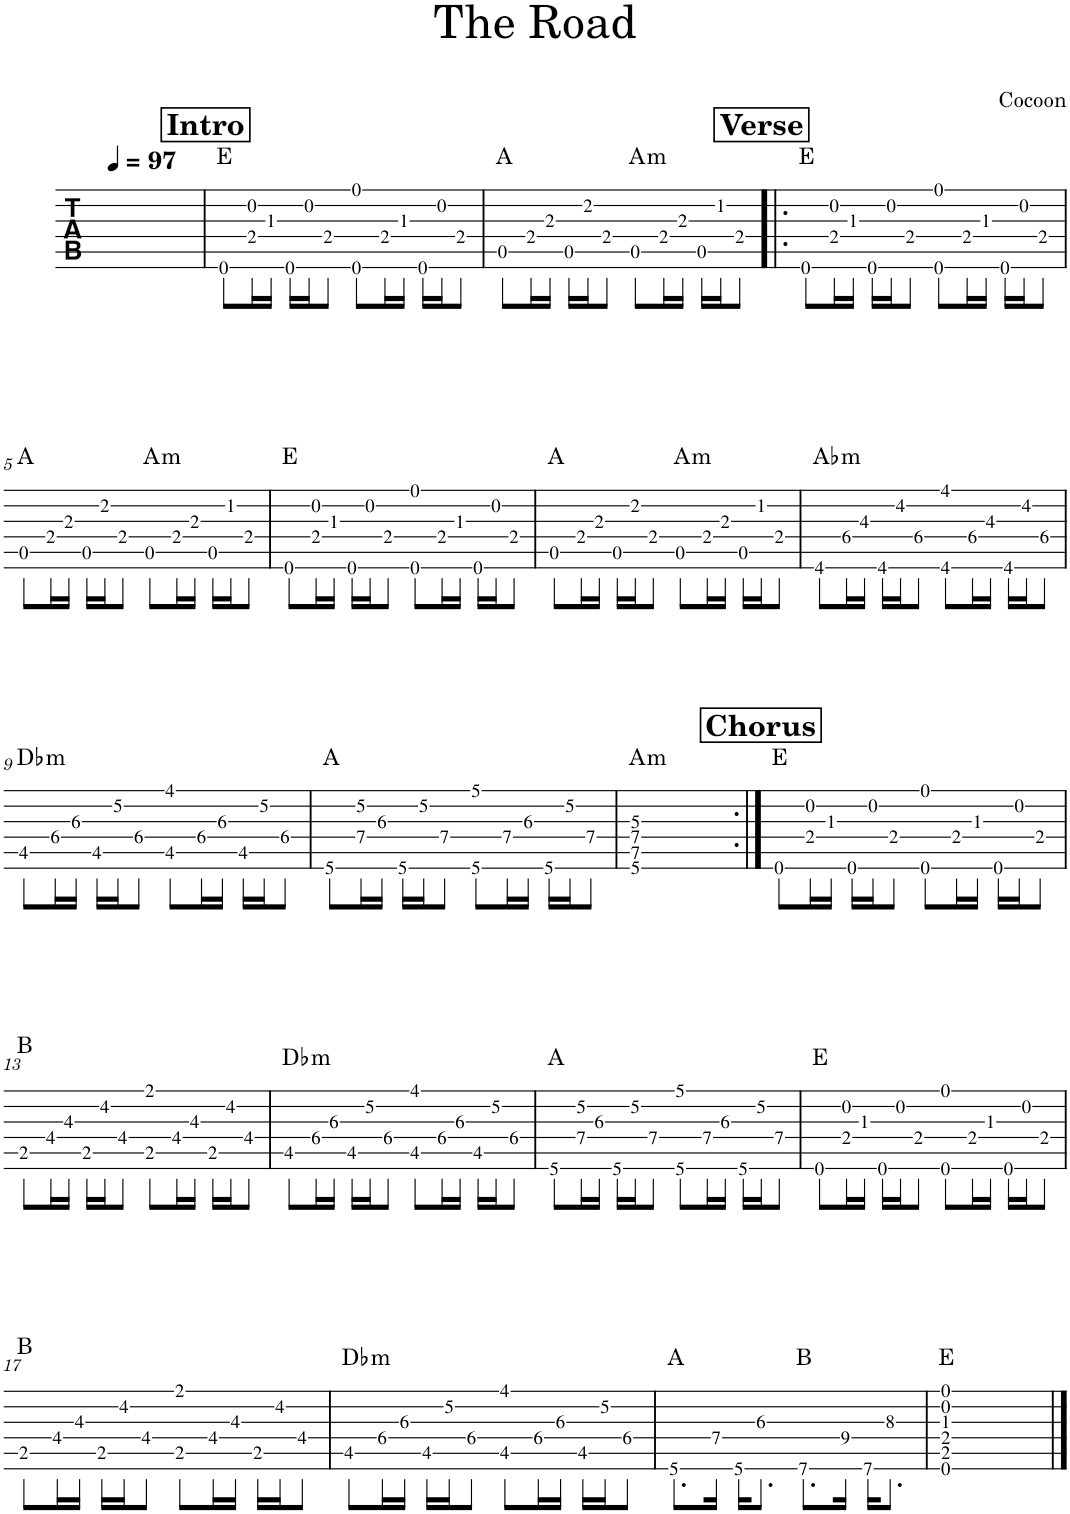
**kern	**harte
*part1	*part1
*staff1	*
*I"Guitar	*
*I'Guit.	*
*stria6	*
*	*
*k[]	*
*M4/4	*
*MM97	*
=1	=1
1r	.
!!LO:REH:place=s1:a:B:cj:fs=14:t=Intro
=2	=2
8EE\L	E:maj
16E\ 16B\L	.
16G#\JJ	.
16EE\LL	.
16B\J	.
8E\J	.
8EE\ 8e\L	.
16E\L	.
16G#\JJ	.
16EE\LL	.
16B\J	.
8E\J	.
=3	=3
8AA\L	A:maj
16E\L	.
16A\JJ	.
16AA\LL	.
16c#\J	.
8E\J	.
!	!LO:H:kt=m
8AA\L	A:min
16E\L	.
16A\JJ	.
16AA\LL	.
16c\J	.
8E\J	.
!!LO:REH:place=s1:a:B:cj:fs=14:t=Verse
=4!|:	=4!|:
8EE\L	E:maj
16E\ 16B\L	.
16G#\JJ	.
16EE\LL	.
16B\J	.
8E\J	.
8EE\ 8e\L	.
16E\L	.
16G#\JJ	.
16EE\LL	.
16B\J	.
8E\J	.
!!LO:LB:g=z
=5	=5
8AA\L	A:maj
16E\L	.
16A\JJ	.
16AA\LL	.
16c#\J	.
8E\J	.
!	!LO:H:kt=m
8AA\L	A:min
16E\L	.
16A\JJ	.
16AA\LL	.
16c\J	.
8E\J	.
=6	=6
8EE\L	E:maj
16E\ 16B\L	.
16G#\JJ	.
16EE\LL	.
16B\J	.
8E\J	.
8EE\ 8e\L	.
16E\L	.
16G#\JJ	.
16EE\LL	.
16B\J	.
8E\J	.
=7	=7
8AA\L	A:maj
16E\L	.
16A\JJ	.
16AA\LL	.
16c#\J	.
8E\J	.
!	!LO:H:kt=m
8AA\L	A:min
16E\L	.
16A\JJ	.
16AA\LL	.
16c\J	.
8E\J	.
=8	=8
!	!LO:H:kt=m
8GG#\L	Ab:min
16A-\L	.
16B\JJ	.
16GG#\LL	.
16d#\J	.
8G#\J	.
8GG#\ 8g#\L	.
16G#\L	.
16B\JJ	.
16GG#\LL	.
16d#\J	.
8G#\J	.
!!LO:LB:g=z
=9	=9
!	!LO:H:kt=m
8C#\L	Db:min
16A-\L	.
16c#\JJ	.
16C#\LL	.
16e\J	.
8G#\J	.
8C#\ 8g#\L	.
16G#\L	.
16c#\JJ	.
16C#\LL	.
16e\J	.
8G#\J	.
=10	=10
8AA\L	A:maj
16A\ 16e\L	.
16c#\JJ	.
16AA\LL	.
16e\J	.
8A\J	.
8AA\ 8a\L	.
16A\L	.
16c#\JJ	.
16AA\LL	.
16e\J	.
8A\J	.
=11	=11
!	!LO:H:kt=m
1AA 1E 1A 1c	A:min
!!LO:REH:place=s1:a:B:cj:fs=14:t=Chorus
=12:|!	=12:|!
8EE\L	E:maj
16E\ 16B\L	.
16G#\JJ	.
16EE\LL	.
16B\J	.
8E\J	.
8EE\ 8e\L	.
16E\L	.
16G#\JJ	.
16EE\LL	.
16B\J	.
8E\J	.
!!LO:LB:g=z
=13	=13
8BB\L	B:maj
16F#\L	.
16B\JJ	.
16BB\LL	.
16d#\J	.
8F#\J	.
8BB\ 8f#\L	.
16F#\L	.
16B\JJ	.
16BB\LL	.
16d#\J	.
8F#\J	.
=14	=14
!	!LO:H:kt=m
8C#\L	Db:min
16A-\L	.
16c#\JJ	.
16C#\LL	.
16e\J	.
8G#\J	.
8C#\ 8g#\L	.
16G#\L	.
16c#\JJ	.
16C#\LL	.
16e\J	.
8G#\J	.
=15	=15
8AA\L	A:maj
16A\ 16e\L	.
16c#\JJ	.
16AA\LL	.
16e\J	.
8A\J	.
8AA\ 8a\L	.
16A\L	.
16c#\JJ	.
16AA\LL	.
16e\J	.
8A\J	.
=16	=16
8EE\L	E:maj
16E\ 16B\L	.
16G#\JJ	.
16EE\LL	.
16B\J	.
8E\J	.
8EE\ 8e\L	.
16E\L	.
16G#\JJ	.
16EE\LL	.
16B\J	.
8E\J	.
!!LO:LB:g=z
=17	=17
8BB\L	B:maj
16F#\L	.
16B\JJ	.
16BB\LL	.
16d#\J	.
8F#\J	.
8BB\ 8f#\L	.
16F#\L	.
16B\JJ	.
16BB\LL	.
16d#\J	.
8F#\J	.
=18	=18
!	!LO:H:kt=m
8C#\L	Db:min
16A-\L	.
16c#\JJ	.
16C#\LL	.
16e\J	.
8G#\J	.
8C#\ 8g#\L	.
16G#\L	.
16c#\JJ	.
16C#\LL	.
16e\J	.
8G#\J	.
=19	=19
8.AA\L	A:maj
16A\Jk	.
16AA\KL	.
8.c#\J	.
8.BB\L	B:maj
16B\Jk	.
16BB\KL	.
8.e-\J	.
=20	=20
1EE 1BB 1E 1G# 1B 1e	E:maj
==	==
*-	*-
